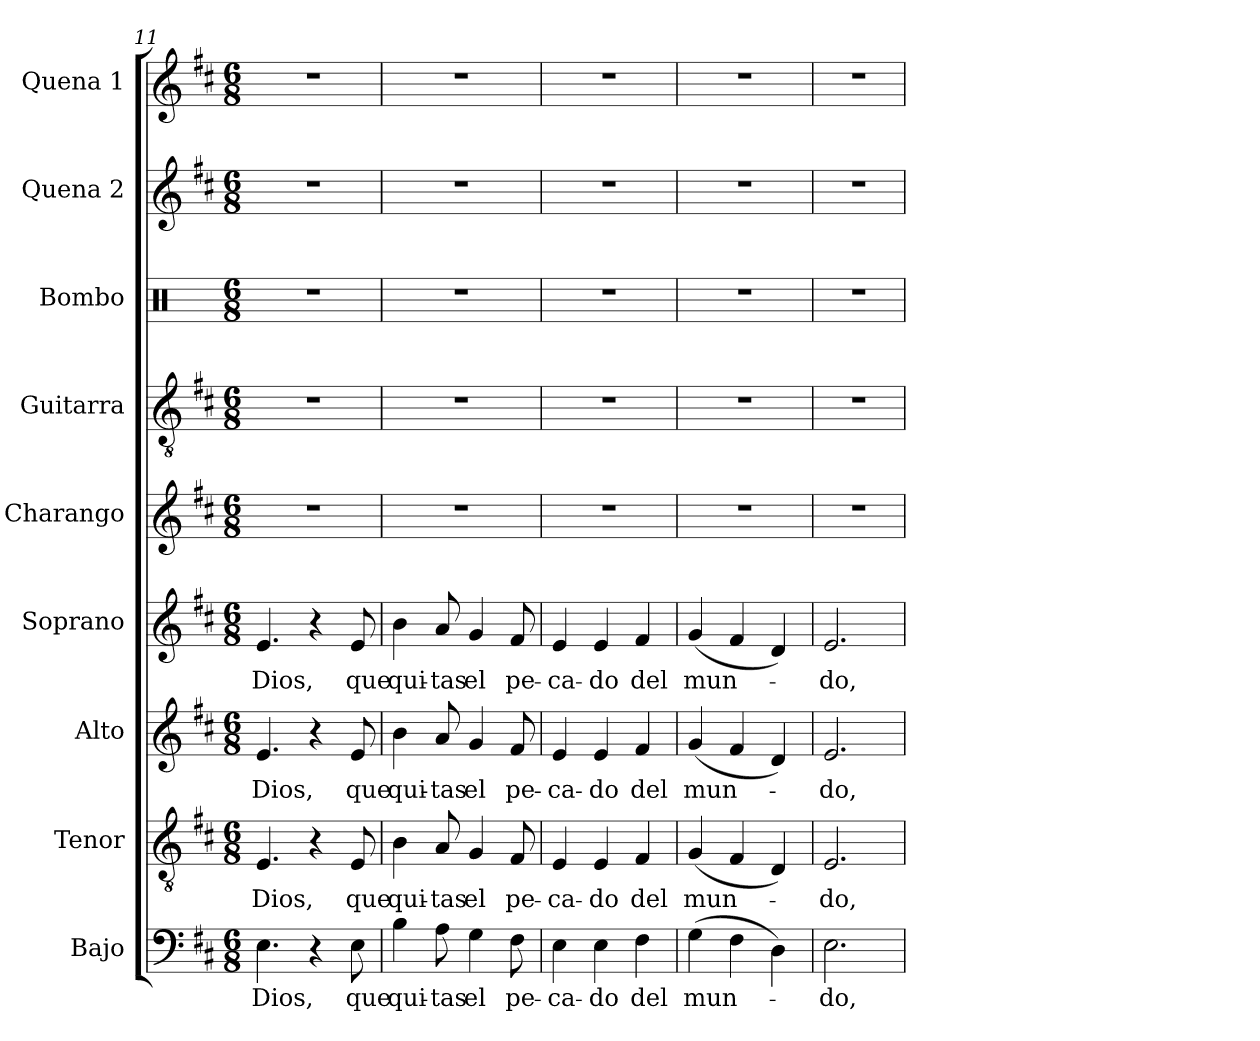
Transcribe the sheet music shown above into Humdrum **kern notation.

**kern	**text	**kern	**text	**kern	**text	**kern	**text	**kern	**kern	**kern	**kern	**kern
*part9	*part9	*part8	*part8	*part7	*part7	*part6	*part6	*part5	*part4	*part3	*part2	*part1
*staff9	*staff9	*staff8	*staff8	*staff7	*staff7	*staff6	*staff6	*staff5	*staff4	*staff3	*staff2	*staff1
*I"Bajo	*	*I"Tenor	*	*I"Alto	*	*I"Soprano	*	*I"Charango	*I"Guitarra	*I"Bombo	*I"Quena 2	*I"Quena 1
*I'B.	*	*I'T.	*	*I'A.	*	*I'S.	*	*I'Ch.	*I'Guit.	*I'Bmb.	*I'Qna. 2	*I'Qna. 1
*clefF4	*	*clefGv2	*	*clefG2	*	*clefG2	*	*clefG2	*clefGv2	*clefX	*clefG2	*clefG2
*k[f#c#]	*	*k[f#c#]	*	*k[f#c#]	*	*k[f#c#]	*	*k[f#c#]	*k[f#c#]	*k[]	*k[f#c#]	*k[f#c#]
*M6/8	*	*M6/8	*	*M6/8	*	*M6/8	*	*M6/8	*M6/8	*M6/8	*M6/8	*M6/8
=11	=11	=11	=11	=11	=11	=11	=11	=11	=11	=11	=11	=11
4.E\	Dios,	4.E/	Dios,	4.e/	Dios,	4.e/	Dios,	2.r	2.r	2.r	2.r	2.r
4r	.	4r	.	4r	.	4r	.	.	.	.	.	.
8E\	que	8E/	que	8e/	que	8e/	que	.	.	.	.	.
=12	=12	=12	=12	=12	=12	=12	=12	=12	=12	=12	=12	=12
4B\	qui-	4B\	qui-	4b\	qui-	4b\	qui-	2.r	2.r	2.r	2.r	2.r
8A\	-tas	8A/	-tas	8a/	-tas	8a/	-tas	.	.	.	.	.
4G\	el	4G/	el	4g/	el	4g/	el	.	.	.	.	.
8F#\	pe-	8F#/	pe-	8f#/	pe-	8f#/	pe-	.	.	.	.	.
=13	=13	=13	=13	=13	=13	=13	=13	=13	=13	=13	=13	=13
4E\	-ca-	4E/	-ca-	4e/	-ca-	4e/	-ca-	2.r	2.r	2.r	2.r	2.r
4E\	-do	4E/	-do	4e/	-do	4e/	-do	.	.	.	.	.
4F#\	del	4F#/	del	4f#/	del	4f#/	del	.	.	.	.	.
=14	=14	=14	=14	=14	=14	=14	=14	=14	=14	=14	=14	=14
(4G\	mun-	(4G/	mun-	(4g/	mun-	(4g/	mun-	2.r	2.r	2.r	2.r	2.r
4F#\	.	4F#/	.	4f#/	.	4f#/	.	.	.	.	.	.
4D\)	.	4D/)	.	4d/)	.	4d/)	.	.	.	.	.	.
=15	=15	=15	=15	=15	=15	=15	=15	=15	=15	=15	=15	=15
2.E\	-do,	2.E/	-do,	2.e/	-do,	2.e/	-do,	2.r	2.r	2.r	2.r	2.r
=	=	=	=	=	=	=	=	=	=	=	=	=
*-	*-	*-	*-	*-	*-	*-	*-	*-	*-	*-	*-	*-
